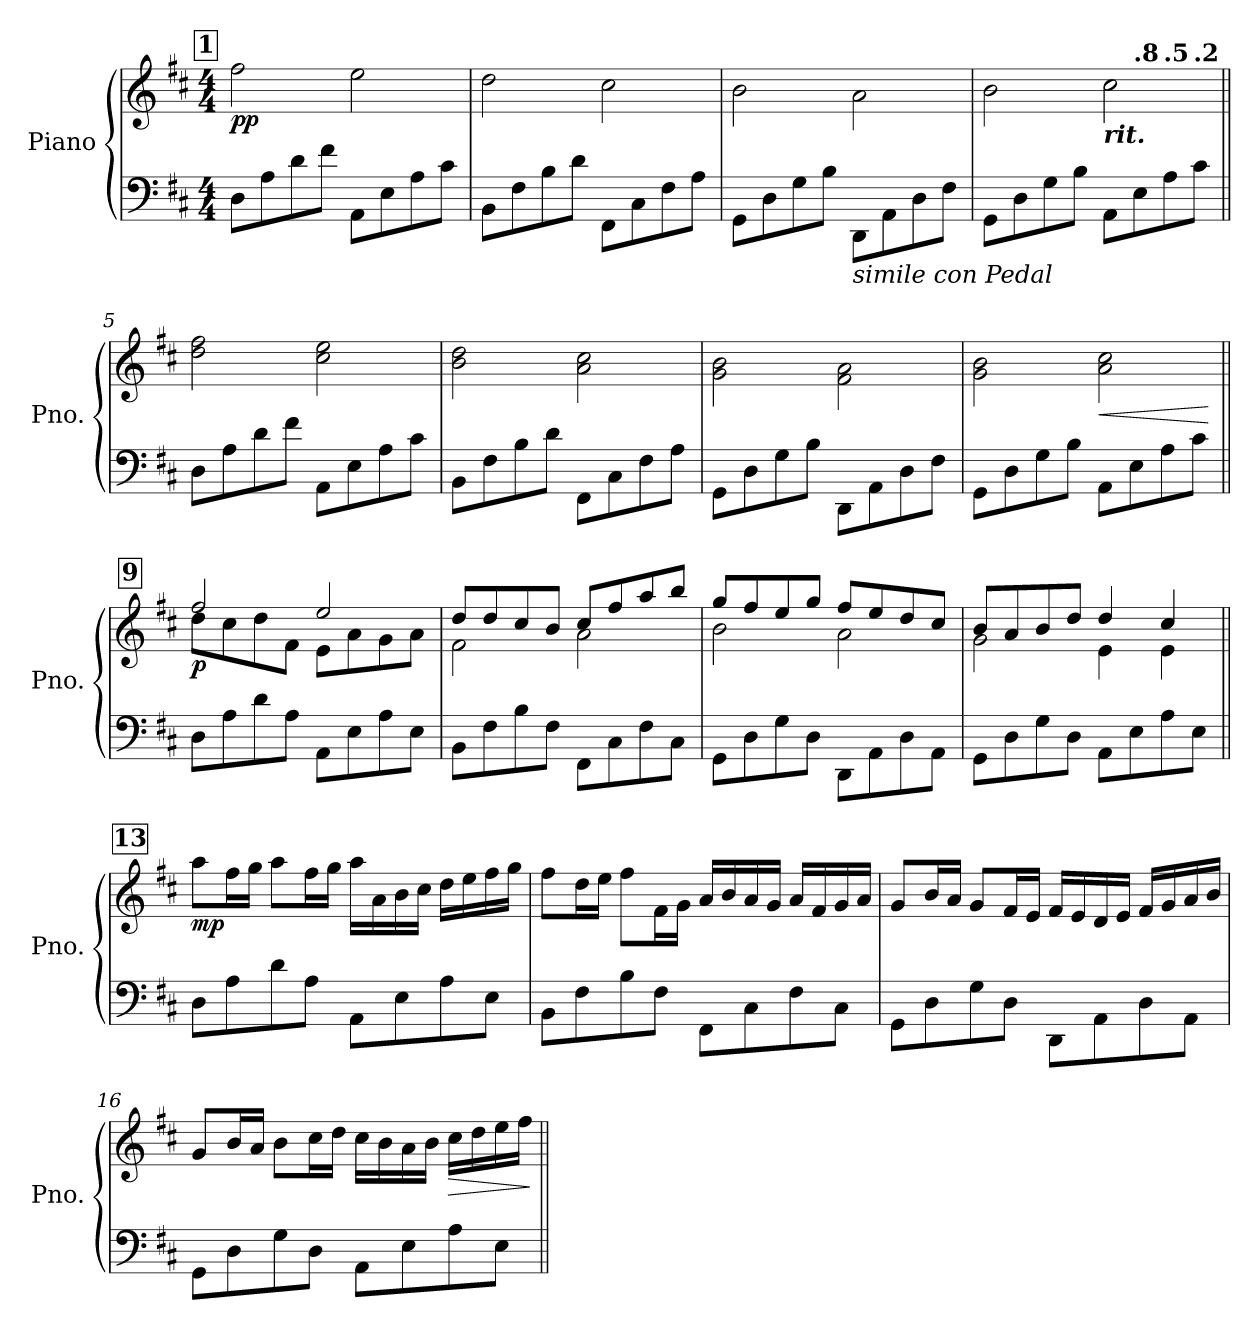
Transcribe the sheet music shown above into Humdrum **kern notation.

**kern	**kern	**dynam
*part1	*part1	*part1
*staff2	*staff1	*staff1/2
*I"Piano	*	*
*I'Pno.	*	*
*clefF4	*clefG2	*
*k[f#c#]	*k[f#c#]	*
*M4/4	*M4/4	*
*MM65	*MM65	*
!!LO:REH:place=s1:a:B:fs=14:t=1
=1	=1	=1
!	!	!LO:DY:b
8D\L	2ff#\	pp
8A\	.	.
8d\	.	.
8f#\J	.	.
8AA\L	2ee\	.
8E\	.	.
8A\	.	.
8c#\J	.	.
=2	=2	=2
8BB\L	2dd\	.
8F#\	.	.
8B\	.	.
8d\J	.	.
8FF#\L	2cc#\	.
8C#\	.	.
8F#\	.	.
8A\J	.	.
=3	=3	=3
8GG\L	2b\	.
8D\	.	.
8G\	.	.
8B\J	.	.
!LO:TX:b:i:t=simile con Pedal	!	!
8DD\L	2a\	.
8AA\	.	.
8D\	.	.
8F#\J	.	.
=4	=4	=4
*	*^	*
*	*	*^	*
*	*	*	*^	*
8GG\L	2b\	2ryy	2.ryy	2..ryy	.
8D\	.	.	.	.	.
8G\	.	.	.	.	.
8B\J	.	.	.	.	.
*	*MM65	*	*	*	*
!	!LO:TX:b:Bi:t=rit.	!	!	!	!
8AA\L	2cc#\	8ryy	.	.	.
*	*MM58	*	*	*	*
!	!	!LO:TX:a:B:t=.8	!	!	!
8E\	.	4.ryy	.	.	.
*	*MM52	*	*	*	*
!	!	!	!LO:TX:a:B:t=.5	!	!
8A\	.	.	4ryy	.	.
*	*MM46	*	*	*	*
!	!	!	!	!LO:TX:a:B:t=.2	!
8c#\J	.	.	.	8ryy	.
*	*v	*v	*v	*v	*
=5||	=5||	=5||
!!LO:REH:place=s1:a:B:fs=14:t=5
*	*MM40	*
*	*^	*
*	*	*^	*
*	*	*	*^	*
!	!LO:TX:a:t=a tempo	!	!	!	!
*	*v	*v	*v	*v	*
8D\L	2dd\ 2ff#\	.
8A\	.	.
8d\	.	.
8f#\J	.	.
8AA\L	2cc#\ 2ee\	.
8E\	.	.
8A\	.	.
8c#\J	.	.
!!LO:LB:g=z
=6	=6	=6
8BB\L	2b\ 2dd\	.
8F#\	.	.
8B\	.	.
8d\J	.	.
8FF#\L	2a\ 2cc#\	.
8C#\	.	.
8F#\	.	.
8A\J	.	.
=7	=7	=7
8GG\L	2g\ 2b\	.
8D\	.	.
8G\	.	.
8B\J	.	.
8DD\L	2f#\ 2a\	.
8AA\	.	.
8D\	.	.
8F#\J	.	.
=8	=8	=8
8GG\L	2g\ 2b\	.
8D\	.	.
8G\	.	.
8B\J	.	.
!	!	!LO:HP:b
8AA\L	2a\ 2cc#\	<
8E\	.	.
8A\	.	.
8c#\J	.	.
.	.	[
!!LO:REH:place=s1:a:B:fs=14:t=9
=9||	=9||	=9||
*	*^	*
!	!	!	!LO:DY:b
8D\L	2ff#/	8dd\L	p
8A\	.	8cc#\	.
8d\	.	8dd\	.
8A\J	.	8f#\J	.
8AA\L	2ee/	8e\L	.
8E\	.	8a\	.
8A\	.	8g\	.
8E\J	.	8a\J	.
=10	=10	=10	=10
8BB\L	2f#\	8dd/L	.
8F#\	.	8dd/	.
8B\	.	8cc#/	.
8F#\J	.	8b/J	.
8FF#\L	2a\	8cc#/L	.
8C#\	.	8ff#/	.
8F#\	.	8aa/	.
8C#\J	.	8bb/J	.
!!LO:LB:g=z	!!
=11	=11	=11	=11
8GG\L	2b\	8gg/L	.
8D\	.	8ff#/	.
8G\	.	8ee/	.
8D\J	.	8gg/J	.
8DD\L	2a\	8ff#/L	.
8AA\	.	8ee/	.
8D\	.	8dd/	.
8AA\J	.	8cc#/J	.
=12	=12	=12	=12
8GG\L	2g\	8b/L	.
8D\	.	8a/	.
8G\	.	8b/	.
8D\J	.	8dd/J	.
8AA\L	4e\	4dd/	.
8E\	.	.	.
8A\	4e\	4cc#/	.
8E\J	.	.	.
*	*v	*v	*
!!LO:REH:place=s1:a:B:fs=14:t=13
=13||	=13||	=13||
!	!	!LO:DY:b
8D\L	8aa\L	mp
8A\	16ff#\L	.
.	16gg\JJ	.
8d\	8aa\L	.
8A\J	16ff#\L	.
.	16gg\JJ	.
8AA\L	16aa\LL	.
.	16a\	.
8E\	16b\	.
.	16cc#\JJ	.
8A\	16dd\LL	.
.	16ee\	.
8E\J	16ff#\	.
.	16gg\JJ	.
=14	=14	=14
8BB\L	8ff#\L	.
8F#\	16dd\L	.
.	16ee\JJ	.
8B\	8ff#\L	.
8F#\J	16f#\L	.
.	16g\JJ	.
8FF#\L	16a/LL	.
.	16b/	.
8C#\	16a/	.
.	16g/JJ	.
8F#\	16a/LL	.
.	16f#/	.
8C#\J	16g/	.
.	16a/JJ	.
!!LO:LB:g=z
=15	=15	=15
8GG\L	8g/L	.
8D\	16b/L	.
.	16a/JJ	.
8G\	8g/L	.
8D\J	16f#/L	.
.	16e/JJ	.
8DD\L	16f#/LL	.
.	16e/	.
8AA\	16d/	.
.	16e/JJ	.
8D\	16f#/LL	.
.	16g/	.
8AA\J	16a/	.
.	16b/JJ	.
=16	=16	=16
8GG\L	8g/L	.
8D\	16b/L	.
.	16a/JJ	.
8G\	8b\L	.
8D\J	16cc#\L	.
.	16dd\JJ	.
8AA\L	16cc#\LL	.
.	16b\	.
8E\	16a\	.
.	16b\JJ	.
!	!	!LO:HP:b
8A\	16cc#\LL	>
.	16dd\	.
8E\J	16ee\	.
.	16ff#\JJ	.
.	.	]
=||	=||	=||
*-	*-	*-
